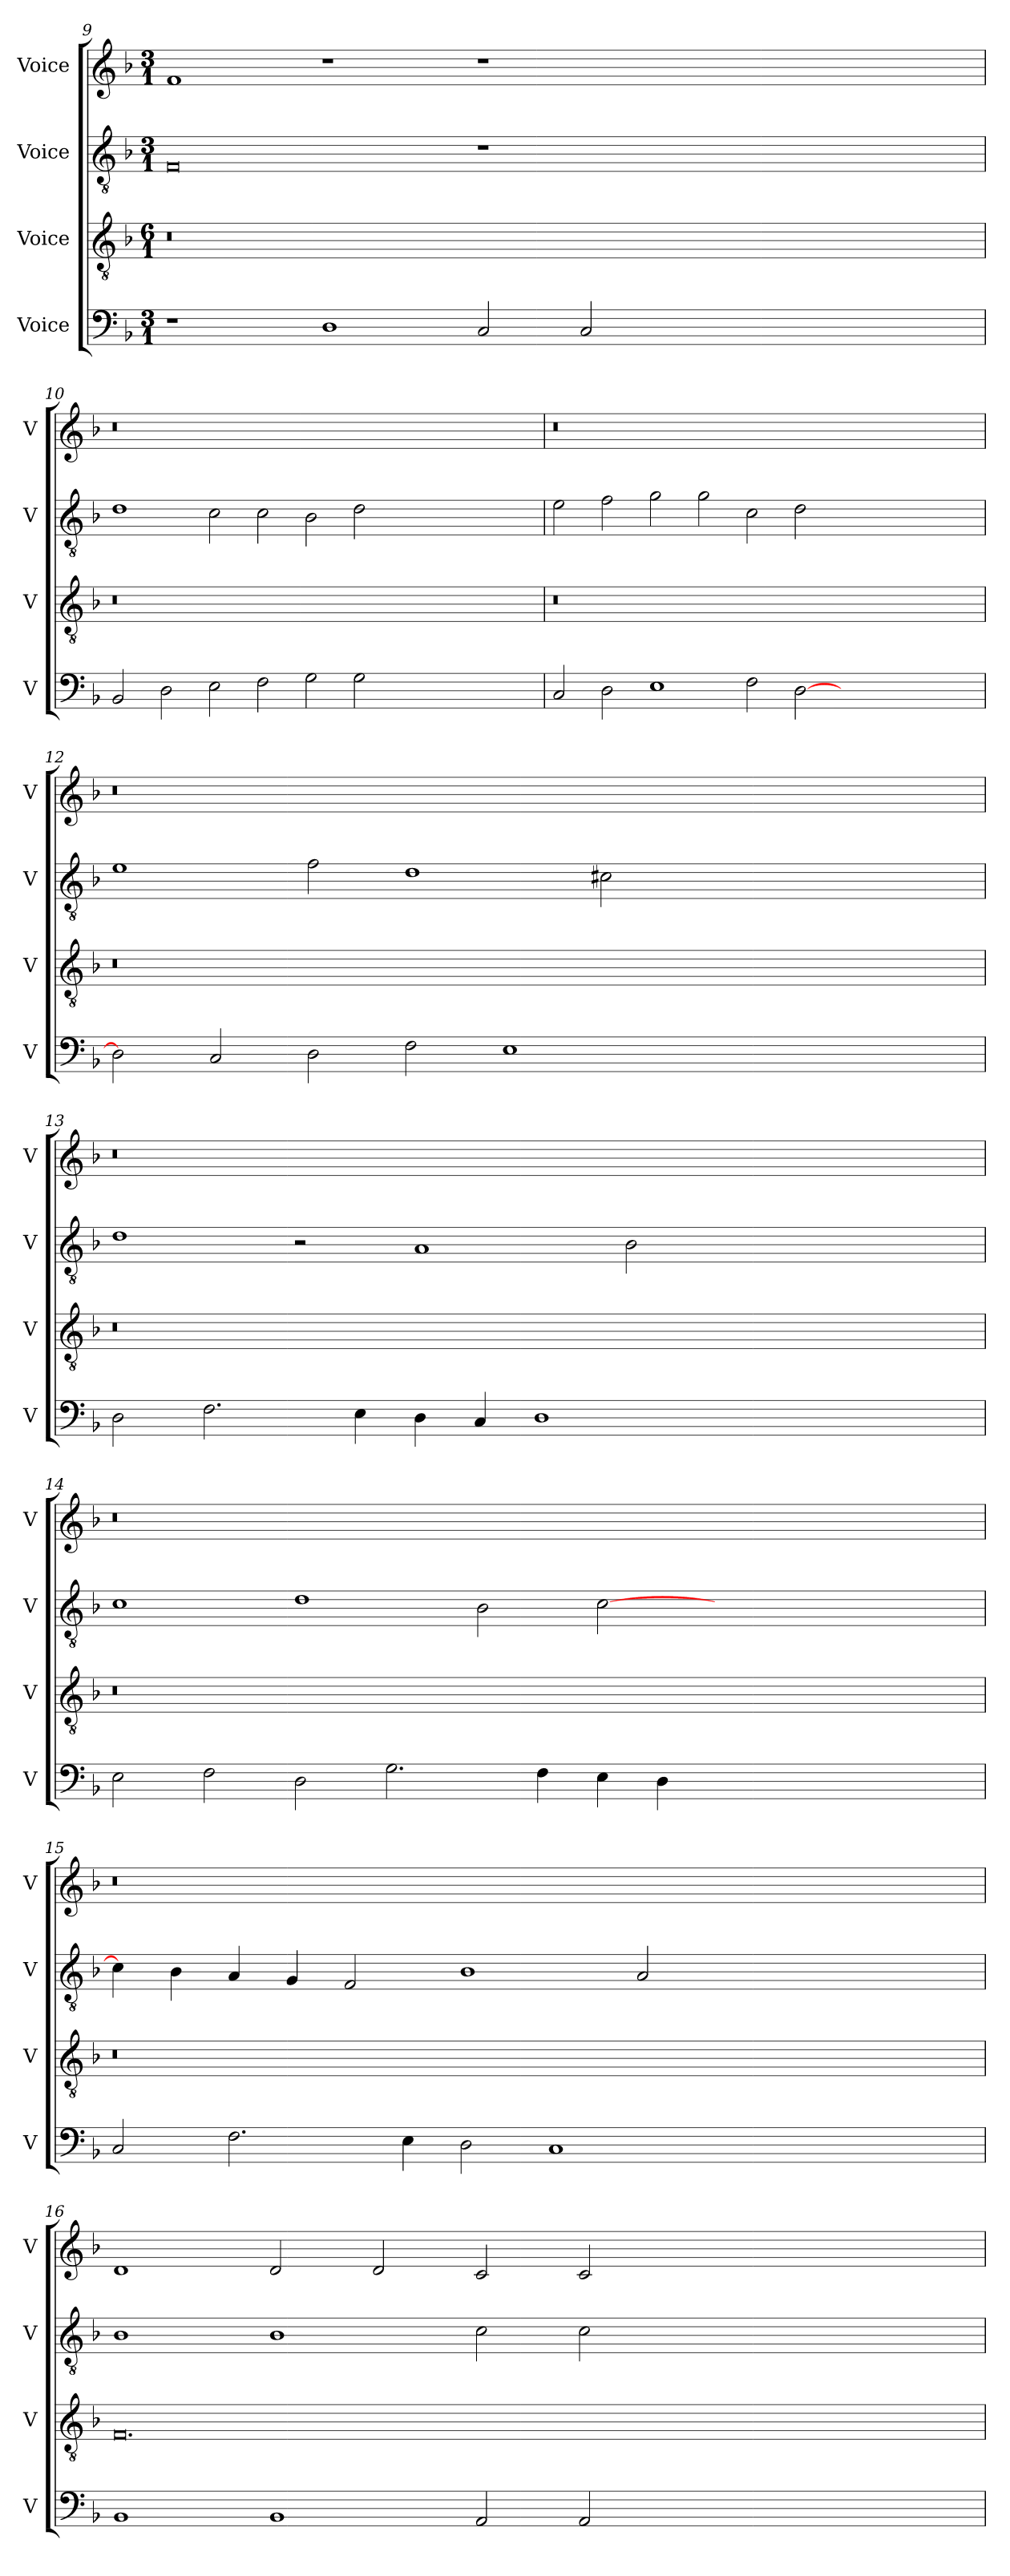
**kern	**kern	**kern	**kern
*part4	*part3	*part2	*part1
*staff4	*staff3	*staff2	*staff1
*I"Voice	*I"Voice	*I"Voice	*I"Voice
*I'V	*I'V	*I'V	*I'V
*clefF4	*clefGv2	*clefGv2	*clefG2
*k[b-]	*k[b-]	*k[b-]	*k[b-]
*M3/1	*M6/1	*M3/1	*M3/1
=9	=9	=9	=9
1r	0.r	0F	1f
1D	.	.	1r
2C/	.	1r	1r
2C/	.	.	.
0.ryy	0.ryy	0.ryy	0.ryy
!!LO:LB:g=z
=10	=10	=10	=10
2BB-/	0.r	1d	0.r
2D\	.	.	.
2E\	.	2c\	.
2F\	.	2c\	.
2G\	.	2B-\	.
2G\	.	2d\	.
0.ryy	0.ryy	0.ryy	0.ryy
!!LO:PB:g=z
=11	=11	=11	=11
2C/	0.r	2e\	0.r
2D\	.	2f\	.
1E	.	2g\	.
.	.	2g\	.
2F\	.	2c\	.
[2D\	.	2d\	.
0.ryy	0.ryy	0.ryy	0.ryy
!!LO:LB:g=z
=12	=12	=12	=12
2D\]	0.r	1e	0.r
2C/	.	.	.
2D\	.	2f\	.
2F\	.	1d	.
1E	.	.	.
.	.	2c#X\	.
0.ryy	0.ryy	0.ryy	0.ryy
!!LO:LB:g=z
=13	=13	=13	=13
2D\	0.r	1d	0.r
2.F\	.	.	.
.	.	2r	.
4E\	.	.	.
4D\	.	1A	.
4C/	.	.	.
1D	.	.	.
.	.	2B-\	.
0.ryy	0.ryy	0.ryy	0.ryy
!!LO:LB:g=z
=14	=14	=14	=14
2E\	0.r	1c	0.r
2F\	.	.	.
2D\	.	1d	.
2.G\	.	.	.
.	.	2B-\	.
4F\	.	.	.
4E\	.	[2c\	.
4D\	.	.	.
0.ryy	0.ryy	0.ryy	0.ryy
!!LO:PB:g=z
=15	=15	=15	=15
2C/	0.r	4c\]	0.r
.	.	4B-\	.
2.F\	.	4A/	.
.	.	4G/	.
.	.	2F/	.
4E\	.	.	.
2D\	.	1B-	.
1C	.	.	.
.	.	2A/	.
0.ryy	0.ryy	0.ryy	0.ryy
!!LO:LB:g=z
=16	=16	=16	=16
1BB-	0.F	1B-	1d
1BB-	.	1B-	2d/
.	.	.	2d/
2AA/	.	2c\	2c/
2AA/	.	2c\	2c/
0.ryy	0.ryy	0.ryy	0.ryy
=	=	=	=
*-	*-	*-	*-
